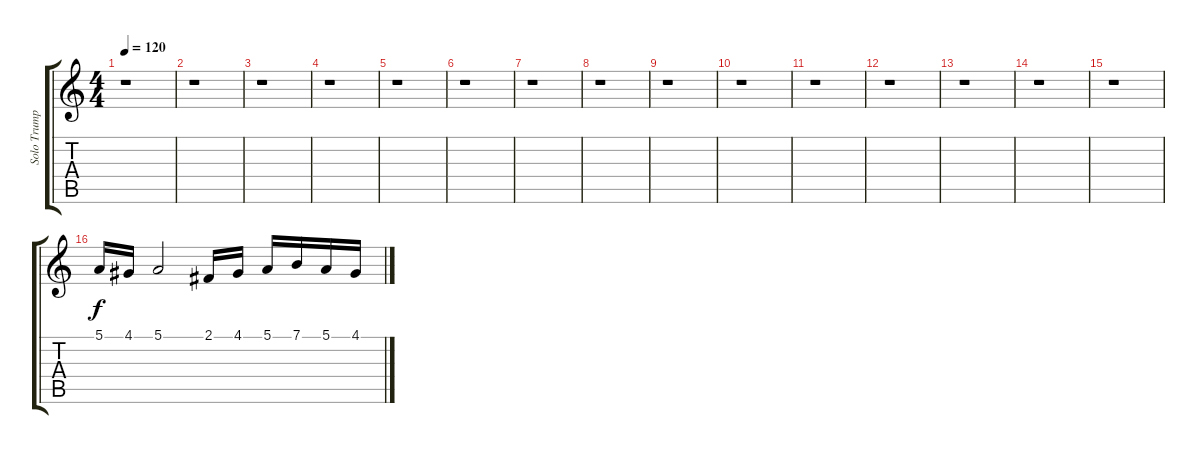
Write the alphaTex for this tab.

\track ("Solo Trumpet" "Solo Trump") {instrument trumpet}
\staff {score tabs}
\tuning (E4 B3 G3 D3 A2 E2) {hide}
\ts (4 4)
\tempo 120
\clef g2
\ks c
r.1{dy f} |
r.1 |
r.1 |
r.1 |
r.1 |
r.1 |
r.1 |
r.1 |
r.1 |
r.1 |
r.1 |
r.1 |
r.1 |
r.1 |
r.1 |
5.1.16 4.1.16 5.1.2 2.1.16 4.1.16 5.1.16 7.1.16 5.1.16 4.1.16
